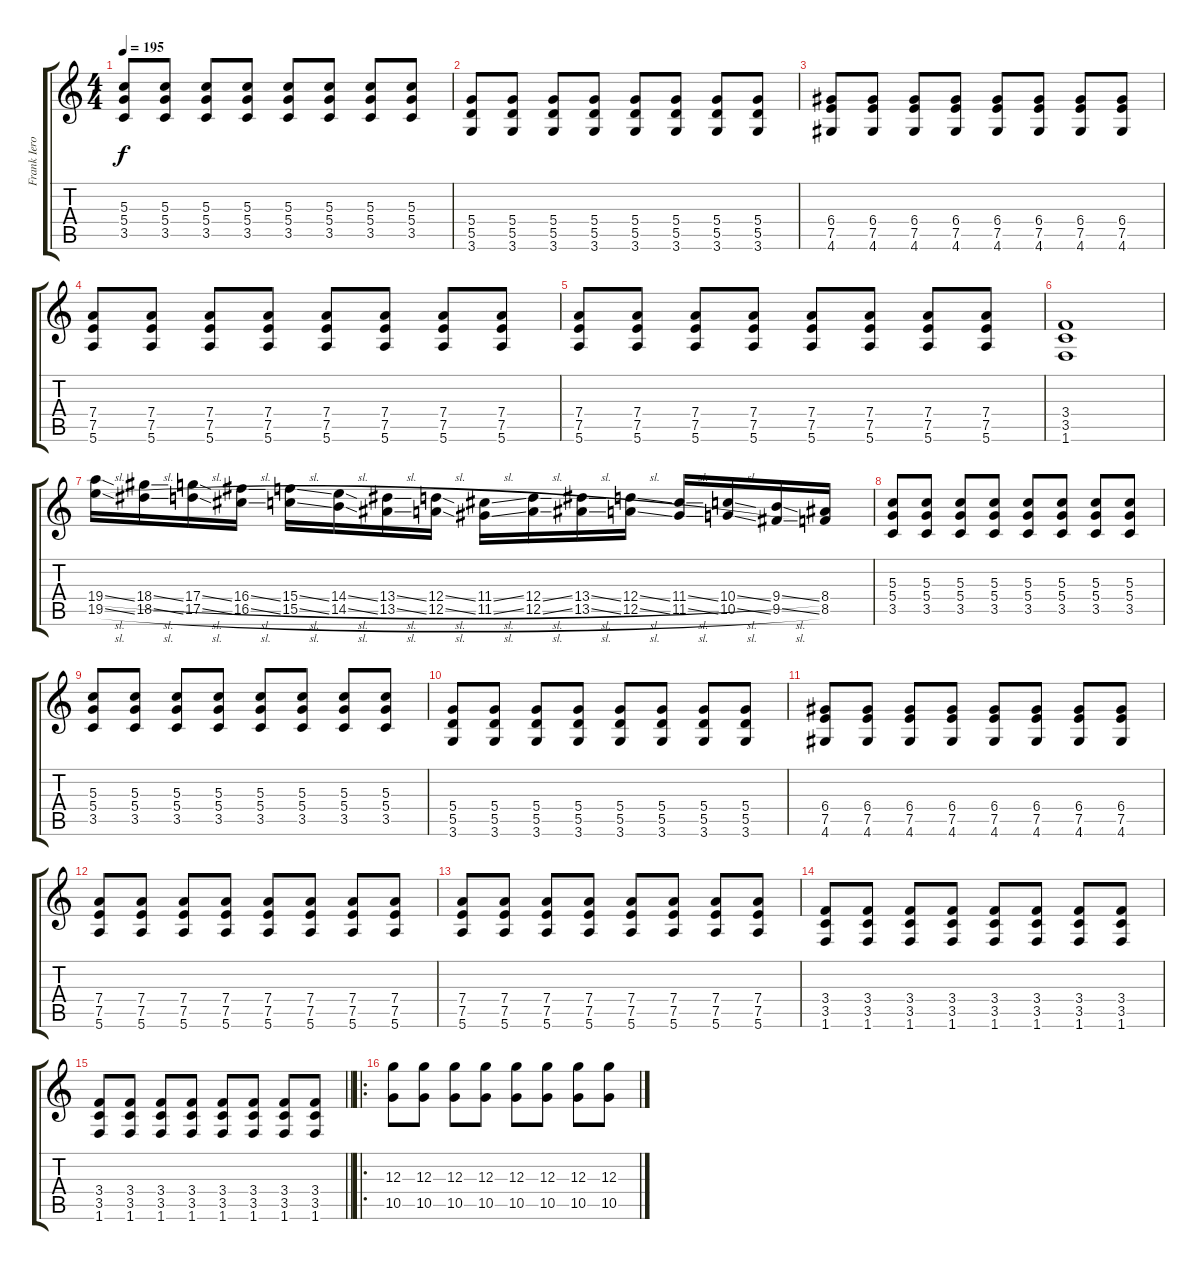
\track ("Frank Iero" "Frank Iero") {instrument distortionguitar}
\staff {score tabs}
\tuning (E4 B3 G3 D3 A2 E2) {hide}
\ts (4 4)
\tempo 195
\clef g2
\ks c
(5.3 5.4 3.5).8{dy f} (5.3 5.4 3.5).8 (5.3 5.4 3.5).8 (5.3 5.4 3.5).8 (5.3 5.4 3.5).8 (5.3 5.4 3.5).8 (5.3 5.4 3.5).8 (5.3 5.4 3.5).8 |
(5.4 5.5 3.6).8 (5.4 5.5 3.6).8 (5.4 5.5 3.6).8 (5.4 5.5 3.6).8 (5.4 5.5 3.6).8 (5.4 5.5 3.6).8 (5.4 5.5 3.6).8 (5.4 5.5 3.6).8 |
(6.4 7.5 4.6).8 (6.4 7.5 4.6).8 (6.4 7.5 4.6).8 (6.4 7.5 4.6).8 (6.4 7.5 4.6).8 (6.4 7.5 4.6).8 (6.4 7.5 4.6).8 (6.4 7.5 4.6).8 |
(7.4 7.5 5.6).8 (7.4 7.5 5.6).8 (7.4 7.5 5.6).8 (7.4 7.5 5.6).8 (7.4 7.5 5.6).8 (7.4 7.5 5.6).8 (7.4 7.5 5.6).8 (7.4 7.5 5.6).8 |
(7.4 7.5 5.6).8 (7.4 7.5 5.6).8 (7.4 7.5 5.6).8 (7.4 7.5 5.6).8 (7.4 7.5 5.6).8 (7.4 7.5 5.6).8 (7.4 7.5 5.6).8 (7.4 7.5 5.6).8 |
(3.4 3.5 1.6).1 |
(19.4{sl} 19.5{sl}).16 (18.4{sl} 18.5{sl}).16 (17.4{sl} 17.5{sl}).16 (16.4{sl} 16.5{sl}).16 (15.4{sl} 15.5{sl}).16 (14.4{sl} 14.5{sl}).16 (13.4{sl} 13.5{sl}).16 (12.4{sl} 12.5{sl}).16 (11.4{sl} 11.5{sl}).16 (12.4{sl} 12.5{sl}).16 (13.4{sl} 13.5{sl}).16 (12.4{sl} 12.5{sl}).16 (11.4{sl} 11.5{sl}).16 (10.4{sl} 10.5{sl}).16 (9.4{sl} 9.5{sl}).16 (8.4 8.5).16 |
(5.3 5.4 3.5).8 (5.3 5.4 3.5).8 (5.3 5.4 3.5).8 (5.3 5.4 3.5).8 (5.3 5.4 3.5).8 (5.3 5.4 3.5).8 (5.3 5.4 3.5).8 (5.3 5.4 3.5).8 |
(5.3 5.4 3.5).8 (5.3 5.4 3.5).8 (5.3 5.4 3.5).8 (5.3 5.4 3.5).8 (5.3 5.4 3.5).8 (5.3 5.4 3.5).8 (5.3 5.4 3.5).8 (5.3 5.4 3.5).8 |
(5.4 5.5 3.6).8 (5.4 5.5 3.6).8 (5.4 5.5 3.6).8 (5.4 5.5 3.6).8 (5.4 5.5 3.6).8 (5.4 5.5 3.6).8 (5.4 5.5 3.6).8 (5.4 5.5 3.6).8 |
(6.4 7.5 4.6).8 (6.4 7.5 4.6).8 (6.4 7.5 4.6).8 (6.4 7.5 4.6).8 (6.4 7.5 4.6).8 (6.4 7.5 4.6).8 (6.4 7.5 4.6).8 (6.4 7.5 4.6).8 |
(7.4 7.5 5.6).8 (7.4 7.5 5.6).8 (7.4 7.5 5.6).8 (7.4 7.5 5.6).8 (7.4 7.5 5.6).8 (7.4 7.5 5.6).8 (7.4 7.5 5.6).8 (7.4 7.5 5.6).8 |
(7.4 7.5 5.6).8 (7.4 7.5 5.6).8 (7.4 7.5 5.6).8 (7.4 7.5 5.6).8 (7.4 7.5 5.6).8 (7.4 7.5 5.6).8 (7.4 7.5 5.6).8 (7.4 7.5 5.6).8 |
(3.4 3.5 1.6).8 (3.4 3.5 1.6).8 (3.4 3.5 1.6).8 (3.4 3.5 1.6).8 (3.4 3.5 1.6).8 (3.4 3.5 1.6).8 (3.4 3.5 1.6).8 (3.4 3.5 1.6).8 |
\barLineRight lightlight
(3.4 3.5 1.6).8 (3.4 3.5 1.6).8 (3.4 3.5 1.6).8 (3.4 3.5 1.6).8 (3.4 3.5 1.6).8 (3.4 3.5 1.6).8 (3.4 3.5 1.6).8 (3.4 3.5 1.6).8 |
\ro
(12.3 10.5).8 (12.3 10.5).8 (12.3 10.5).8 (12.3 10.5).8 (12.3 10.5).8 (12.3 10.5).8 (12.3 10.5).8 (12.3 10.5).8
